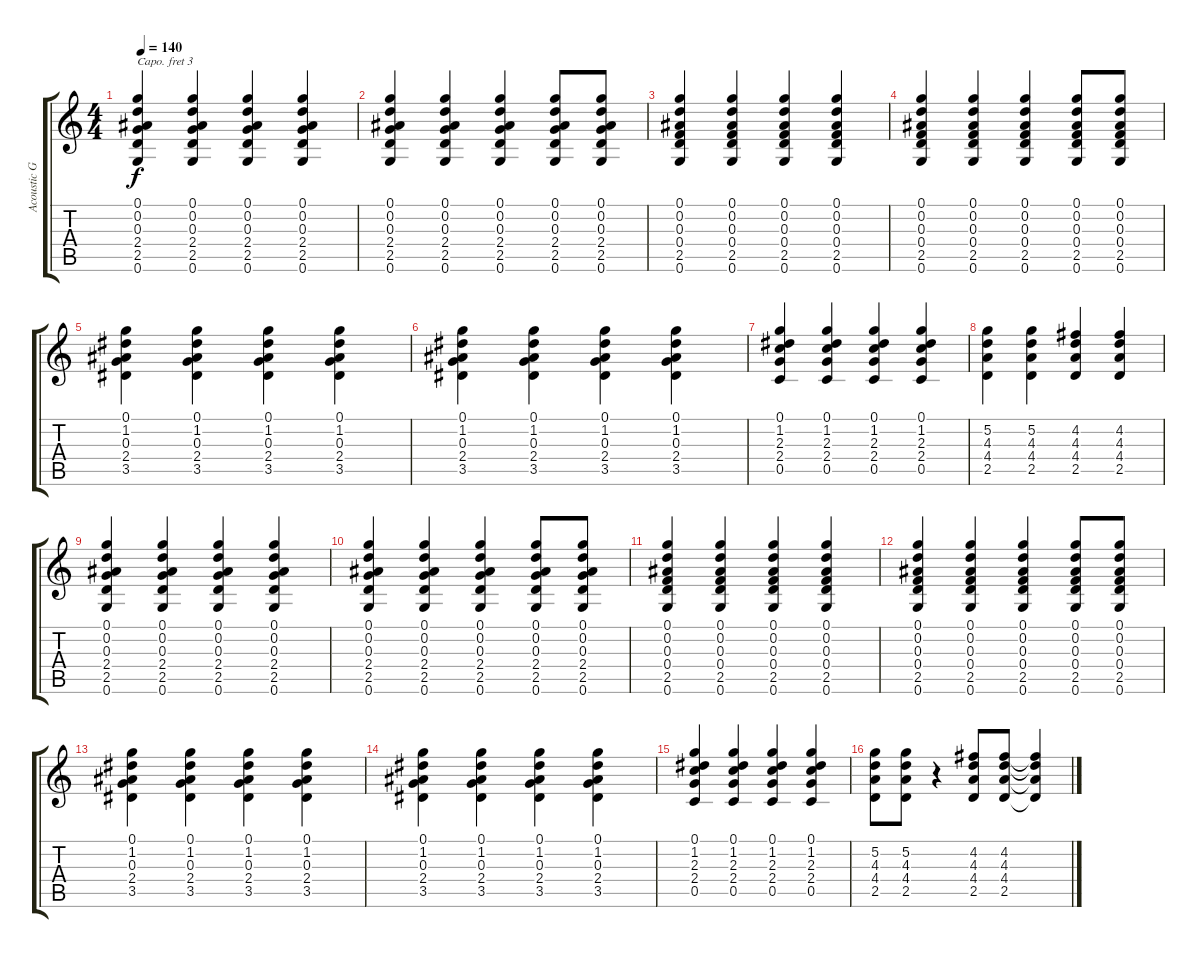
\track ("Acoustic Guitar" "Acoustic G") {instrument acousticguitarnylon}
\staff {score tabs}
\capo 3
\tuning (E4 B3 G3 D3 A2 E2) {hide}
\ts (4 4)
\tempo 140
\clef g2
\ks c
(0.1 0.2 0.3 2.4 2.5 0.6).4{dy f} (0.1 0.2 0.3 2.4 2.5 0.6).4 (0.1 0.2 0.3 2.4 2.5 0.6).4 (0.1 0.2 0.3 2.4 2.5 0.6).4 |
(0.1 0.2 0.3 2.4 2.5 0.6).4 (0.1 0.2 0.3 2.4 2.5 0.6).4 (0.1 0.2 0.3 2.4 2.5 0.6).4 (0.1 0.2 0.3 2.4 2.5 0.6).8 (0.1 0.2 0.3 2.4 2.5 0.6).8 |
(0.1 0.2 0.3 0.4 2.5 0.6).4 (0.1 0.2 0.3 0.4 2.5 0.6).4 (0.1 0.2 0.3 0.4 2.5 0.6).4 (0.1 0.2 0.3 0.4 2.5 0.6).4 |
(0.1 0.2 0.3 0.4 2.5 0.6).4 (0.1 0.2 0.3 0.4 2.5 0.6).4 (0.1 0.2 0.3 0.4 2.5 0.6).4 (0.1 0.2 0.3 0.4 2.5 0.6).8 (0.1 0.2 0.3 0.4 2.5 0.6).8 |
(0.1 1.2 0.3 2.4 3.5).4 (0.1 1.2 0.3 2.4 3.5).4 (0.1 1.2 0.3 2.4 3.5).4 (0.1 1.2 0.3 2.4 3.5).4 |
(0.1 1.2 0.3 2.4 3.5).4 (0.1 1.2 0.3 2.4 3.5).4 (0.1 1.2 0.3 2.4 3.5).4 (0.1 1.2 0.3 2.4 3.5).4 |
(0.1 1.2 2.3 2.4 0.5).4 (0.1 1.2 2.3 2.4 0.5).4 (0.1 1.2 2.3 2.4 0.5).4 (0.1 1.2 2.3 2.4 0.5).4 |
(5.2 4.3 4.4 2.5).4 (5.2 4.3 4.4 2.5).4 (4.2 4.3 4.4 2.5).4 (4.2 4.3 4.4 2.5).4 |
(0.1 0.2 0.3 2.4 2.5 0.6).4 (0.1 0.2 0.3 2.4 2.5 0.6).4 (0.1 0.2 0.3 2.4 2.5 0.6).4 (0.1 0.2 0.3 2.4 2.5 0.6).4 |
(0.1 0.2 0.3 2.4 2.5 0.6).4 (0.1 0.2 0.3 2.4 2.5 0.6).4 (0.1 0.2 0.3 2.4 2.5 0.6).4 (0.1 0.2 0.3 2.4 2.5 0.6).8 (0.1 0.2 0.3 2.4 2.5 0.6).8 |
(0.1 0.2 0.3 0.4 2.5 0.6).4 (0.1 0.2 0.3 0.4 2.5 0.6).4 (0.1 0.2 0.3 0.4 2.5 0.6).4 (0.1 0.2 0.3 0.4 2.5 0.6).4 |
(0.1 0.2 0.3 0.4 2.5 0.6).4 (0.1 0.2 0.3 0.4 2.5 0.6).4 (0.1 0.2 0.3 0.4 2.5 0.6).4 (0.1 0.2 0.3 0.4 2.5 0.6).8 (0.1 0.2 0.3 0.4 2.5 0.6).8 |
(0.1 1.2 0.3 2.4 3.5).4 (0.1 1.2 0.3 2.4 3.5).4 (0.1 1.2 0.3 2.4 3.5).4 (0.1 1.2 0.3 2.4 3.5).4 |
(0.1 1.2 0.3 2.4 3.5).4 (0.1 1.2 0.3 2.4 3.5).4 (0.1 1.2 0.3 2.4 3.5).4 (0.1 1.2 0.3 2.4 3.5).4 |
(0.1 1.2 2.3 2.4 0.5).4 (0.1 1.2 2.3 2.4 0.5).4 (0.1 1.2 2.3 2.4 0.5).4 (0.1 1.2 2.3 2.4 0.5).4 |
(5.2 4.3 4.4 2.5).8 (5.2 4.3 4.4 2.5).8 r.4 (4.2 4.3 4.4 2.5).8 (4.2 4.3 4.4 2.5).8 (4.2{t} 4.3{t} 4.4{t} 2.5{t}).4
